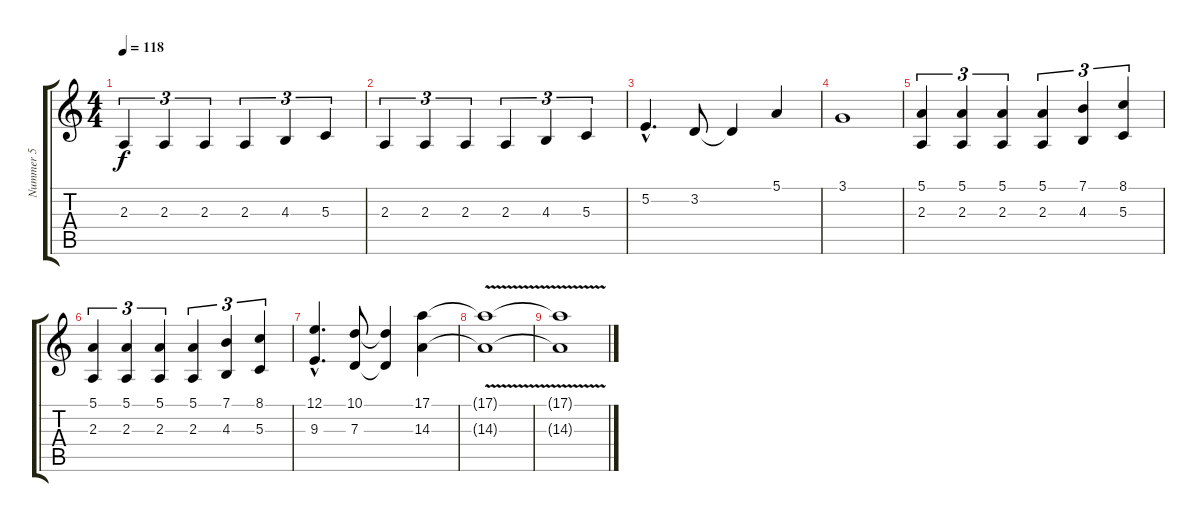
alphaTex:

\track ("Nummer 5" "Nummer 5") {instrument stringensemble1}
\staff {score tabs}
\tuning (E4 B3 G3 D3 A2 E2) {hide}
\ts (4 4)
\tempo 118
\clef g2
\ks c
2.3.4{tu (3 2) dy f} 2.3.4{tu (3 2)} 2.3.4{tu (3 2)} 2.3.4{tu (3 2)} 4.3.4{tu (3 2)} 5.3.4{tu (3 2)} |
2.3.4{tu (3 2)} 2.3.4{tu (3 2)} 2.3.4{tu (3 2)} 2.3.4{tu (3 2)} 4.3.4{tu (3 2)} 5.3.4{tu (3 2)} |
5.2{hac}.4{d} 3.2.8 3.2{t}.4 5.1.4 |
3.1.1 |
(5.1 2.3).4{tu (3 2)} (5.1 2.3).4{tu (3 2)} (5.1 2.3).4{tu (3 2)} (5.1 2.3).4{tu (3 2)} (7.1 4.3).4{tu (3 2)} (8.1 5.3).4{tu (3 2)} |
(5.1 2.3).4{tu (3 2)} (5.1 2.3).4{tu (3 2)} (5.1 2.3).4{tu (3 2)} (5.1 2.3).4{tu (3 2)} (7.1 4.3).4{tu (3 2)} (8.1 5.3).4{tu (3 2)} |
(12.1{hac} 9.3{hac}).4{d} (10.1 7.3).8 (10.1{t} 7.3{t}).4 (17.1 14.3).4 |
(17.1{v t} 14.3{v t}).1 |
(17.1{v t} 14.3{v t}).1
